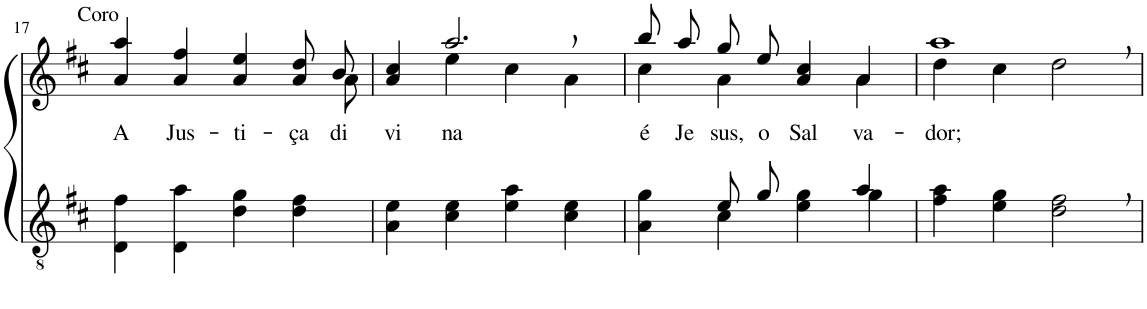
**kern	**kern	**text
*part2	*part1	*part1
*staff2	*staff1	*staff1
*I"Parte III e IV	*I"Parte I e II	*
!!LO:PB:g=z
*clefGv2	*clefG2	*
*Trd5c9	*Trd5c9	*
*k[f#c#]	*k[f#c#]	*
*M4/4	*M4/4	*
=17	=17	=17
!	!LO:TX:a:t=Coro	!
!	!	!LO:LY:b
*	*^	*
4D\ 4f#\	4a/ 4aa/	2..ryy	A
!	!	!	!LO:LY:b
4D\ 4a\	4a/ 4ff#/	.	Jus-
!	!	!	!LO:LY:b
4d\ 4g\	4a/ 4ee/	.	-ti-
!	!	!	!LO:LY:b
4d\ 4f#\	8a/ 8dd/L	.	-ça
!	!	!	!LO:LY:b
.	8b/J	8a\	di-
=18	=18	=18	=18
!	!	!	!LO:LY:b
4A\ 4e\	4a/ 4cc#/	4ryy	-vi-
!	!	!	!LO:LY:b
4c#\ 4e\	2.aa,/	4ee\	-na
4e\ 4a\	.	4cc#\	.
4c#\ 4e\	.	4a\	.
=19	=19	=19	=19
*^	*	*	*
!	!	!	!	!LO:LY:b
4ryy	4A\ 4g\	8bb/L	4cc#\	é
!	!	!	!	!LO:LY:b
.	.	8aa/J	.	Je-
!	!	!	!	!LO:LY:b
8e/L	4c#\	8gg/L	4a\	sus,
!	!	!	!	!LO:LY:b
8g/J	.	8ee/J	.	o
!	!	!	!	!LO:LY:b
4ryy	4e\ 4g\	4a/ 4cc#/	4ryy	Sal-
!	!	!	!	!LO:LY:b
4a/	4g\	4a/	4a\	-va-
=20	=20	=20	=20	=20
!	!	!	!	!LO:LY:b
*v	*v	*	*	*
4f#\ 4a\	1aa,	4dd\	-dor;
4e\ 4g\	.	4cc#\	.
2d\, 2f#\,	.	2dd\	.
*	*v	*v	*
=	=	=
*-	*-	*-
